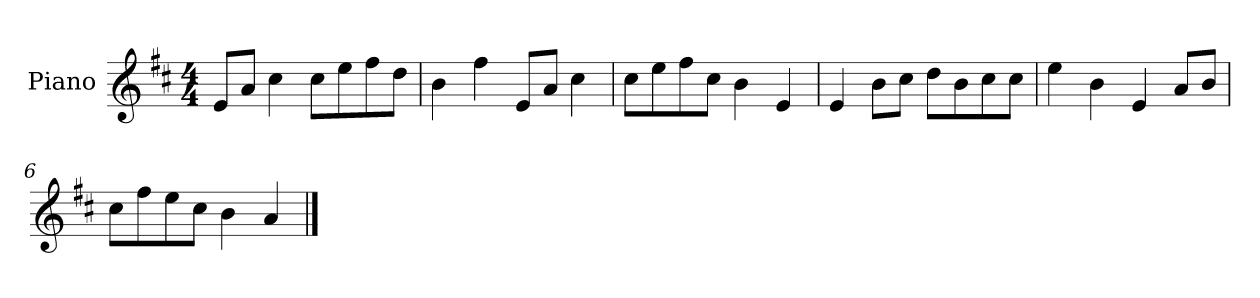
**kern
*part1
*staff1
*I"Piano
*I'P-no
*clefG2
*k[f#c#]
*M4/4
*MM90
=1
8e/L
8a/J
4cc#\
8cc#\L
8ee\
8ff#\
8dd\J
=2
4b\
4ff#\
8e/L
8a/J
4cc#\
=3
8cc#\L
8ee\
8ff#\
8cc#\J
4b\
4e/
=4
4e/
8b\L
8cc#\J
8dd\L
8b\
8cc#\
8cc#\J
=5
4ee\
4b\
4e/
8a/L
8b/J
=6
8cc#\L
8ff#\
8ee\
8cc#\J
4b\
4a/
==
*-
